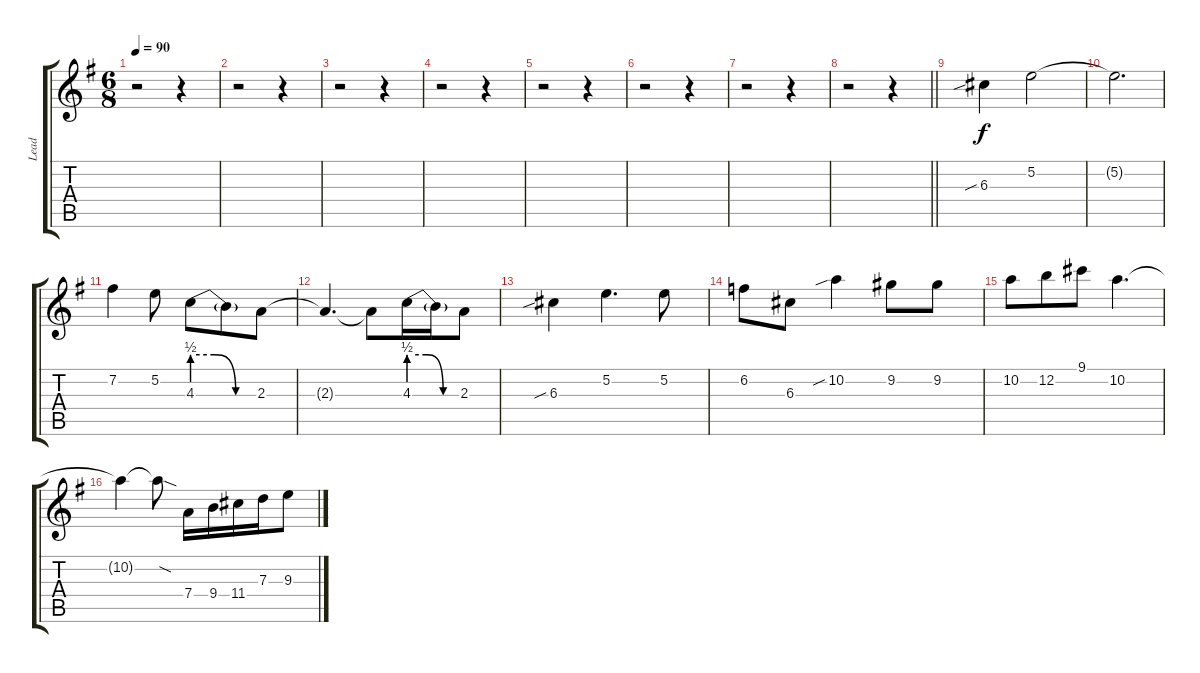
\track ("Lead" "Lead") {mute instrument electricguitarjazz}
\staff {score tabs}
\tuning (E4 B3 G3 D3 A2 E2) {hide}
\ts (6 8)
\tempo 90
\clef g2
\ks g
r.2{dy f instrument electricguitarjazz} r.4 |
r.2 r.4 |
r.2 r.4 |
r.2 r.4 |
r.2 r.4 |
r.2 r.4 |
r.2 r.4 |
\barLineRight lightlight
r.2 r.4 |
6.3{sib}.4 5.2.2 |
5.2{t}.2{d} |
7.2.4 5.2.8 4.3{be (custom 0 2 20 2 40 0 60 0)}.8 4.3{t}.8 2.3.8 |
2.3{t}.4{d} 2.3{t}.8 4.3{be (custom 0 2 20 2 40 0 60 0)}.16 4.3{t}.16 2.3.8 |
6.3{sib}.4 5.2.4{d} 5.2.8 |
6.2.8 6.3.8 10.2{sib}.4 9.2.8 9.2.8 |
10.2.8 12.2.8 9.1.8 10.2.4{d} |
10.2{t}.4 10.2{sod t}.8 7.4.16 9.4.16 11.4.16 7.3.16 9.3.8
